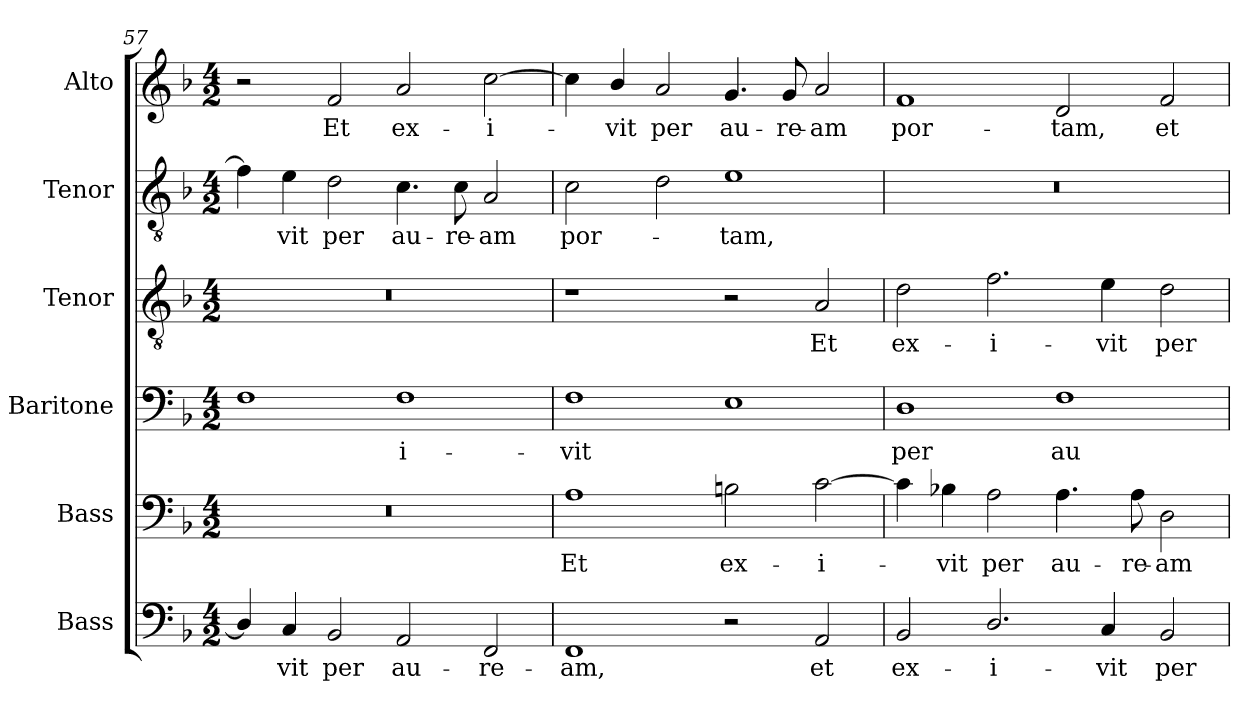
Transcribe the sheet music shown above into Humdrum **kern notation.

**kern	**text	**kern	**text	**kern	**text	**kern	**text	**kern	**text	**kern	**text
*part6	*part6	*part5	*part5	*part4	*part4	*part3	*part3	*part2	*part2	*part1	*part1
*staff6	*staff6	*staff5	*staff5	*staff4	*staff4	*staff3	*staff3	*staff2	*staff2	*staff1	*staff1
*I"Bass	*	*I"Bass	*	*I"Baritone	*	*I"Tenor	*	*I"Tenor	*	*I"Alto	*
*I'B.	*	*I'B.	*	*I'Bar.	*	*I'T.	*	*I'T.	*	*I'A.	*
*clefF4	*	*clefF4	*	*clefF4	*	*clefGv2	*	*clefGv2	*	*clefG2	*
*	*	*	*	*	*	*ITrd7c12	*	*ITrd7c12	*	*	*
*k[b-]	*	*k[b-]	*	*k[b-]	*	*k[b-]	*	*k[b-]	*	*k[b-]	*
*F:	*	*F:	*	*F:	*	*F:	*	*F:	*	*F:	*
*M4/2	*	*M4/2	*	*M4/2	*	*M4/2	*	*M4/2	*	*M4/2	*
=57	=57	=57	=57	=57	=57	=57	=57	=57	=57	=57	=57
!	!	!LO:N:vis=1	!	!	!	!LO:N:vis=1	!	!	!	!	!
4Di/]	.	0r	.	1Fi	.	0r	.	4Fi\]	.	2r	.
!	!LO:LY:b:color=#000000	!	!	!	!	!	!	!	!	!	!
!	!	!	!	!	!	!	!	!	!LO:LY:b:color=#000000	!	!
4Ci/	-vit	.	.	.	.	.	.	4Ei\	-vit	.	.
!	!LO:LY:b:color=#000000	!	!	!	!	!	!	!	!	!	!
!	!	!	!	!	!	!	!	!	!LO:LY:b:color=#000000	!	!
!	!	!	!	!	!	!	!	!	!	!	!LO:LY:b:color=#000000
2BB-i/	per	.	.	.	.	.	.	2Di\	per	2fi/	Et
!	!LO:LY:b:color=#000000	!	!	!	!	!	!	!	!	!	!
!	!	!	!	!	!LO:LY:b:color=#000000	!	!	!	!	!	!
!	!	!	!	!	!	!	!	!	!LO:LY:b:color=#000000	!	!
!	!	!	!	!	!	!	!	!	!	!	!LO:LY:b:color=#000000
2AAi/	au-	.	.	1Fi	-i-	.	.	4.Ci\	au-	2ai/	ex-
!	!	!	!	!	!	!	!	!	!LO:LY:b:color=#000000	!	!
.	.	.	.	.	.	.	.	8Ci\	-re-	.	.
!	!LO:LY:b:color=#000000	!	!	!	!	!	!	!	!	!	!
!	!	!	!	!	!	!	!	!	!LO:LY:b:color=#000000	!	!
!	!	!	!	!	!	!	!	!	!	!	!LO:LY:b:color=#000000
2FFi/	-re-	.	.	.	.	.	.	2AAi/	-am	[2cci\	-i-
=58	=58	=58	=58	=58	=58	=58	=58	=58	=58	=58	=58
!	!LO:LY:b:color=#000000	!	!	!	!	!	!	!	!	!	!
!	!	!	!LO:LY:b:color=#000000	!	!	!	!	!	!	!	!
!	!	!	!	!	!LO:LY:b:color=#000000	!	!	!	!	!	!
!	!	!	!	!	!	!	!	!	!LO:LY:b:color=#000000	!	!
1FFi	-am,	1Ai	Et	1Fi	-vit	1r	.	2Ci\	por-	4cci\]	.
!	!	!	!	!	!	!	!	!	!	!	!LO:LY:b:color=#000000
.	.	.	.	.	.	.	.	.	.	4b-i/	-vit
!	!	!	!	!	!	!	!	!	!	!	!LO:LY:b:color=#000000
.	.	.	.	.	.	.	.	2Di\	.	2ai/	per
!	!	!	!LO:LY:b:color=#000000	!	!	!	!	!	!	!	!
!	!	!	!	!	!	!	!	!	!LO:LY:b:color=#000000	!	!
!	!	!	!	!	!	!	!	!	!	!	!LO:LY:b:color=#000000
2r	.	2Bni\	ex-	1Ei	.	2r	.	1Ei	-tam,	4.gi/	au-
!	!	!	!	!	!	!	!	!	!	!	!LO:LY:b:color=#000000
.	.	.	.	.	.	.	.	.	.	8gi/	-re-
!	!LO:LY:b:color=#000000	!	!	!	!	!	!	!	!	!	!
!	!	!	!LO:LY:b:color=#000000	!	!	!	!	!	!	!	!
!	!	!	!	!	!	!	!LO:LY:b:color=#000000	!	!	!	!
!	!	!	!	!	!	!	!	!	!	!	!LO:LY:b:color=#000000
2AAi/	et	[2ci\	-i-	.	.	2AAi/	Et	.	.	2ai/	-am
=59	=59	=59	=59	=59	=59	=59	=59	=59	=59	=59	=59
!	!LO:LY:b:color=#000000	!	!	!	!	!	!	!	!	!	!
!	!	!	!	!	!LO:LY:b:color=#000000	!	!	!	!	!	!
!	!	!	!	!	!	!	!LO:LY:b:color=#000000	!LO:N:vis=1	!	!	!
!	!	!	!	!	!	!	!	!	!	!	!LO:LY:b:color=#000000
2BB-i/	ex-	4ci\]	.	1Di	per	2Di\	ex-	0r	.	1fi	por-
!	!	!	!LO:LY:b:color=#000000	!	!	!	!	!	!	!	!
.	.	4B-Xi\	-vit	.	.	.	.	.	.	.	.
!	!LO:LY:b:color=#000000	!	!	!	!	!	!	!	!	!	!
!	!	!	!LO:LY:b:color=#000000	!	!	!	!	!	!	!	!
!	!	!	!	!	!	!	!LO:LY:b:color=#000000	!	!	!	!
2.Di/	-i-	2Ai\	per	.	.	2.Fi\	-i-	.	.	.	.
!	!	!	!LO:LY:b:color=#000000	!	!	!	!	!	!	!	!
!	!	!	!	!	!LO:LY:b:color=#000000	!	!	!	!	!	!
!	!	!	!	!	!	!	!	!	!	!	!LO:LY:b:color=#000000
.	.	4.Ai\	au-	1Fi	au-	.	.	.	.	2di/	-tam,
!	!LO:LY:b:color=#000000	!	!	!	!	!	!	!	!	!	!
!	!	!	!	!	!	!	!LO:LY:b:color=#000000	!	!	!	!
4Ci/	-vit	.	.	.	.	4Ei\	-vit	.	.	.	.
!	!	!	!LO:LY:b:color=#000000	!	!	!	!	!	!	!	!
.	.	8Ai\	-re-	.	.	.	.	.	.	.	.
!	!LO:LY:b:color=#000000	!	!	!	!	!	!	!	!	!	!
!	!	!	!LO:LY:b:color=#000000	!	!	!	!	!	!	!	!
!	!	!	!	!	!	!	!LO:LY:b:color=#000000	!	!	!	!
!	!	!	!	!	!	!	!	!	!	!	!LO:LY:b:color=#000000
2BB-i/	per	2Di\	-am	.	.	2Di\	per	.	.	2fi/	et
=	=	=	=	=	=	=	=	=	=	=	=
*-	*-	*-	*-	*-	*-	*-	*-	*-	*-	*-	*-
